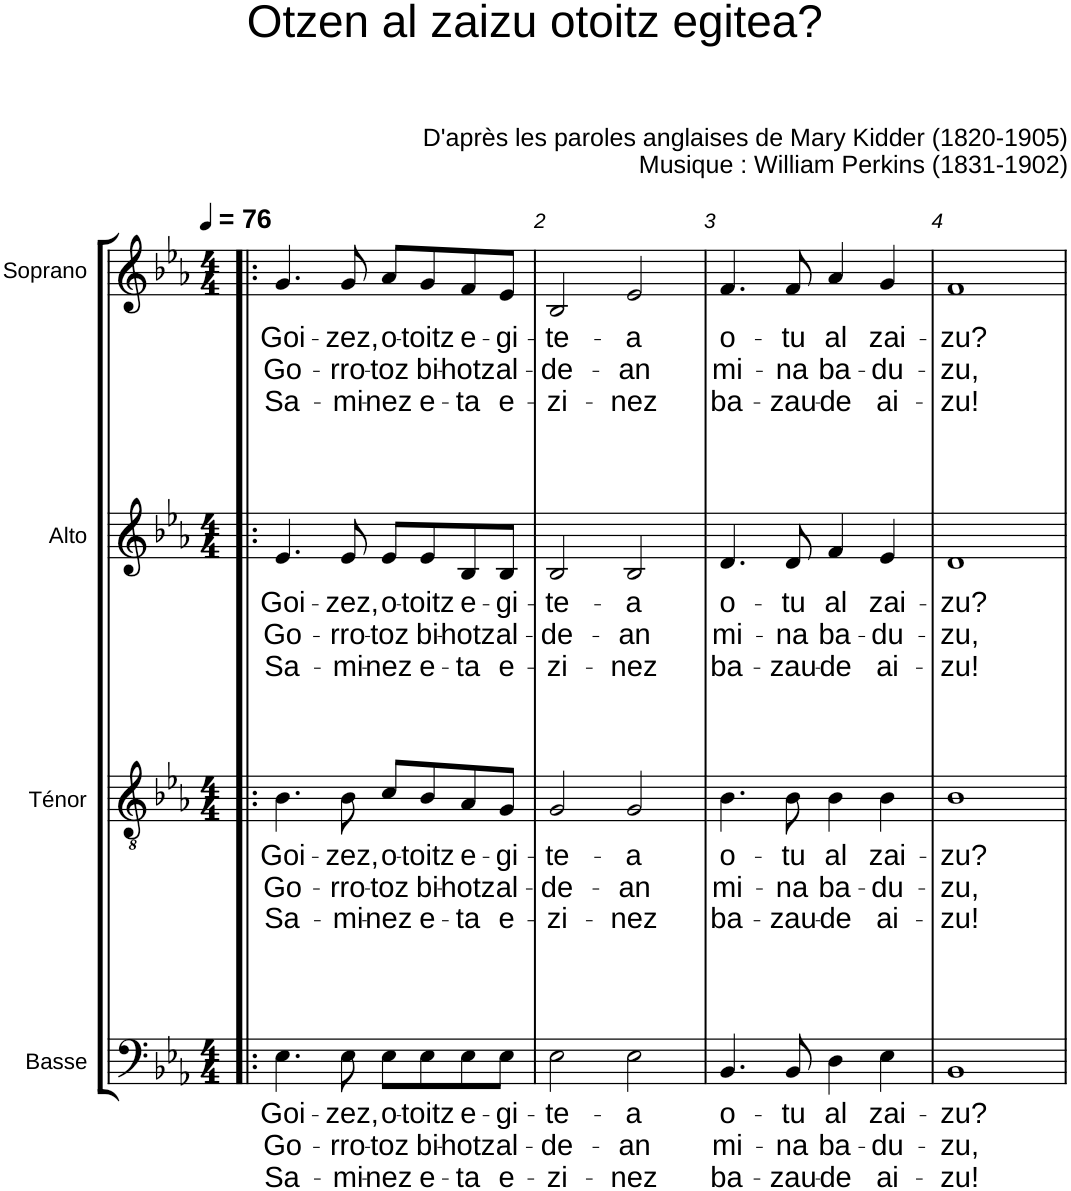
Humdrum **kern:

**kern	**text	**text	**text	**kern	**text	**text	**text	**kern	**text	**text	**text	**kern	**text	**text	**text
*part4	*part4	*part4	*part4	*part3	*part3	*part3	*part3	*part2	*part2	*part2	*part2	*part1	*part1	*part1	*part1
*staff4	*staff4	*staff4	*staff4	*staff3	*staff3	*staff3	*staff3	*staff2	*staff2	*staff2	*staff2	*staff1	*staff1	*staff1	*staff1
*I"Basse	*	*	*	*I"Ténor	*	*	*	*I"Alto	*	*	*	*I"Soprano	*	*	*
*I'B.	*	*	*	*I'T.	*	*	*	*I'A.	*	*	*	*I'S.	*	*	*
*clefF4	*	*	*	*clefGv2	*	*	*	*clefG2	*	*	*	*clefG2	*	*	*
*k[b-e-a-]	*	*	*	*k[b-e-a-]	*	*	*	*k[b-e-a-]	*	*	*	*k[b-e-a-]	*	*	*
*M4/4	*	*	*	*M4/4	*	*	*	*M4/4	*	*	*	*M4/4	*	*	*
*MM76	*	*	*	*MM76	*	*	*	*MM76	*	*	*	*MM76	*	*	*
=1!|:	=1!|:	=1!|:	=1!|:	=1!|:	=1!|:	=1!|:	=1!|:	=1!|:	=1!|:	=1!|:	=1!|:	=1!|:	=1!|:	=1!|:	=1!|:
!	!LO:LY:b	!LO:LY:b	!LO:LY:b	!	!LO:LY:b	!LO:LY:b	!LO:LY:b	!	!LO:LY:b	!LO:LY:b	!LO:LY:b	!	!LO:LY:b	!LO:LY:b	!LO:LY:b
4.E-\	Goi-	Go-	Sa-	4.B-\	Goi-	Go-	Sa-	4.e-/	Goi-	Go-	Sa-	4.g/	Goi-	Go-	Sa-
!	!LO:LY:b	!LO:LY:b	!LO:LY:b	!	!LO:LY:b	!LO:LY:b	!LO:LY:b	!	!LO:LY:b	!LO:LY:b	!LO:LY:b	!	!LO:LY:b	!LO:LY:b	!LO:LY:b
8E-\	-zez,	-rro-	-mi-	8B-\	-zez,	-rro-	-mi-	8e-/	-zez,	-rro-	-mi-	8g/	-zez,	-rro-	-mi-
!	!LO:LY:b	!LO:LY:b	!LO:LY:b	!	!LO:LY:b	!LO:LY:b	!LO:LY:b	!	!LO:LY:b	!LO:LY:b	!LO:LY:b	!	!LO:LY:b	!LO:LY:b	!LO:LY:b
8E-\L	o-	-toz	-nez	8c/L	o-	-toz	-nez	8e-/L	o-	-toz	-nez	8a-/L	o-	-toz	-nez
!	!LO:LY:b	!LO:LY:b	!LO:LY:b	!	!LO:LY:b	!LO:LY:b	!LO:LY:b	!	!LO:LY:b	!LO:LY:b	!LO:LY:b	!	!LO:LY:b	!LO:LY:b	!LO:LY:b
8E-\	-toitz	bi-	e-	8B-/	-toitz	bi-	e-	8e-/	-toitz	bi-	e-	8g/	-toitz	bi-	e-
!	!LO:LY:b	!LO:LY:b	!LO:LY:b	!	!LO:LY:b	!LO:LY:b	!LO:LY:b	!	!LO:LY:b	!LO:LY:b	!LO:LY:b	!	!LO:LY:b	!LO:LY:b	!LO:LY:b
8E-\	e-	-hotz	-ta	8A-/	e-	-hotz	-ta	8B-/	e-	-hotz	-ta	8f/	e-	-hotz	-ta
!	!LO:LY:b	!LO:LY:b	!LO:LY:b	!	!LO:LY:b	!LO:LY:b	!LO:LY:b	!	!LO:LY:b	!LO:LY:b	!LO:LY:b	!	!LO:LY:b	!LO:LY:b	!LO:LY:b
8E-\J	-gi-	al-	e-	8G/J	-gi-	al-	e-	8B-/J	-gi-	al-	e-	8e-/J	-gi-	al-	e-
=2	=2	=2	=2	=2	=2	=2	=2	=2	=2	=2	=2	=2	=2	=2	=2
!	!LO:LY:b	!LO:LY:b	!LO:LY:b	!	!LO:LY:b	!LO:LY:b	!LO:LY:b	!	!LO:LY:b	!LO:LY:b	!LO:LY:b	!	!LO:LY:b	!LO:LY:b	!LO:LY:b
2E-\	-te-	-de-	-zi-	2G/	-te-	-de-	-zi-	2B-/	-te-	-de-	-zi-	2B-/	-te-	-de-	-zi-
!	!LO:LY:b	!LO:LY:b	!LO:LY:b	!	!LO:LY:b	!LO:LY:b	!LO:LY:b	!	!LO:LY:b	!LO:LY:b	!LO:LY:b	!	!LO:LY:b	!LO:LY:b	!LO:LY:b
2E-\	-a	-an	-nez	2G/	-a	-an	-nez	2B-/	-a	-an	-nez	2e-/	-a	-an	-nez
=3	=3	=3	=3	=3	=3	=3	=3	=3	=3	=3	=3	=3	=3	=3	=3
!	!LO:LY:b	!LO:LY:b	!LO:LY:b	!	!LO:LY:b	!LO:LY:b	!LO:LY:b	!	!LO:LY:b	!LO:LY:b	!LO:LY:b	!	!LO:LY:b	!LO:LY:b	!LO:LY:b
4.BB-/	o-	mi-	ba-	4.B-\	o-	mi-	ba-	4.d/	o-	mi-	ba-	4.f/	o-	mi-	ba-
!	!LO:LY:b	!LO:LY:b	!LO:LY:b	!	!LO:LY:b	!LO:LY:b	!LO:LY:b	!	!LO:LY:b	!LO:LY:b	!LO:LY:b	!	!LO:LY:b	!LO:LY:b	!LO:LY:b
8BB-/	-tu	-na	-zau-	8B-\	-tu	-na	-zau-	8d/	-tu	-na	-zau-	8f/	-tu	-na	-zau-
!	!LO:LY:b	!LO:LY:b	!LO:LY:b	!	!LO:LY:b	!LO:LY:b	!LO:LY:b	!	!LO:LY:b	!LO:LY:b	!LO:LY:b	!	!LO:LY:b	!LO:LY:b	!LO:LY:b
4D\	al	ba-	-de	4B-\	al	ba-	-de	4f/	al	ba-	-de	4a-/	al	ba-	-de
!	!LO:LY:b	!LO:LY:b	!LO:LY:b	!	!LO:LY:b	!LO:LY:b	!LO:LY:b	!	!LO:LY:b	!LO:LY:b	!LO:LY:b	!	!LO:LY:b	!LO:LY:b	!LO:LY:b
4E-\	zai-	-du-	ai-	4B-\	zai-	-du-	ai-	4e-/	zai-	-du-	ai-	4g/	zai-	-du-	ai-
=4	=4	=4	=4	=4	=4	=4	=4	=4	=4	=4	=4	=4	=4	=4	=4
!	!LO:LY:b	!LO:LY:b	!LO:LY:b	!	!LO:LY:b	!LO:LY:b	!LO:LY:b	!	!LO:LY:b	!LO:LY:b	!LO:LY:b	!	!LO:LY:b	!LO:LY:b	!LO:LY:b
1BB-	-zu?	-zu,	-zu!	1B-	-zu?	-zu,	-zu!	1d	-zu?	-zu,	-zu!	1f	-zu?	-zu,	-zu!
=	=	=	=	=	=	=	=	=	=	=	=	=	=	=	=
*-	*-	*-	*-	*-	*-	*-	*-	*-	*-	*-	*-	*-	*-	*-	*-
